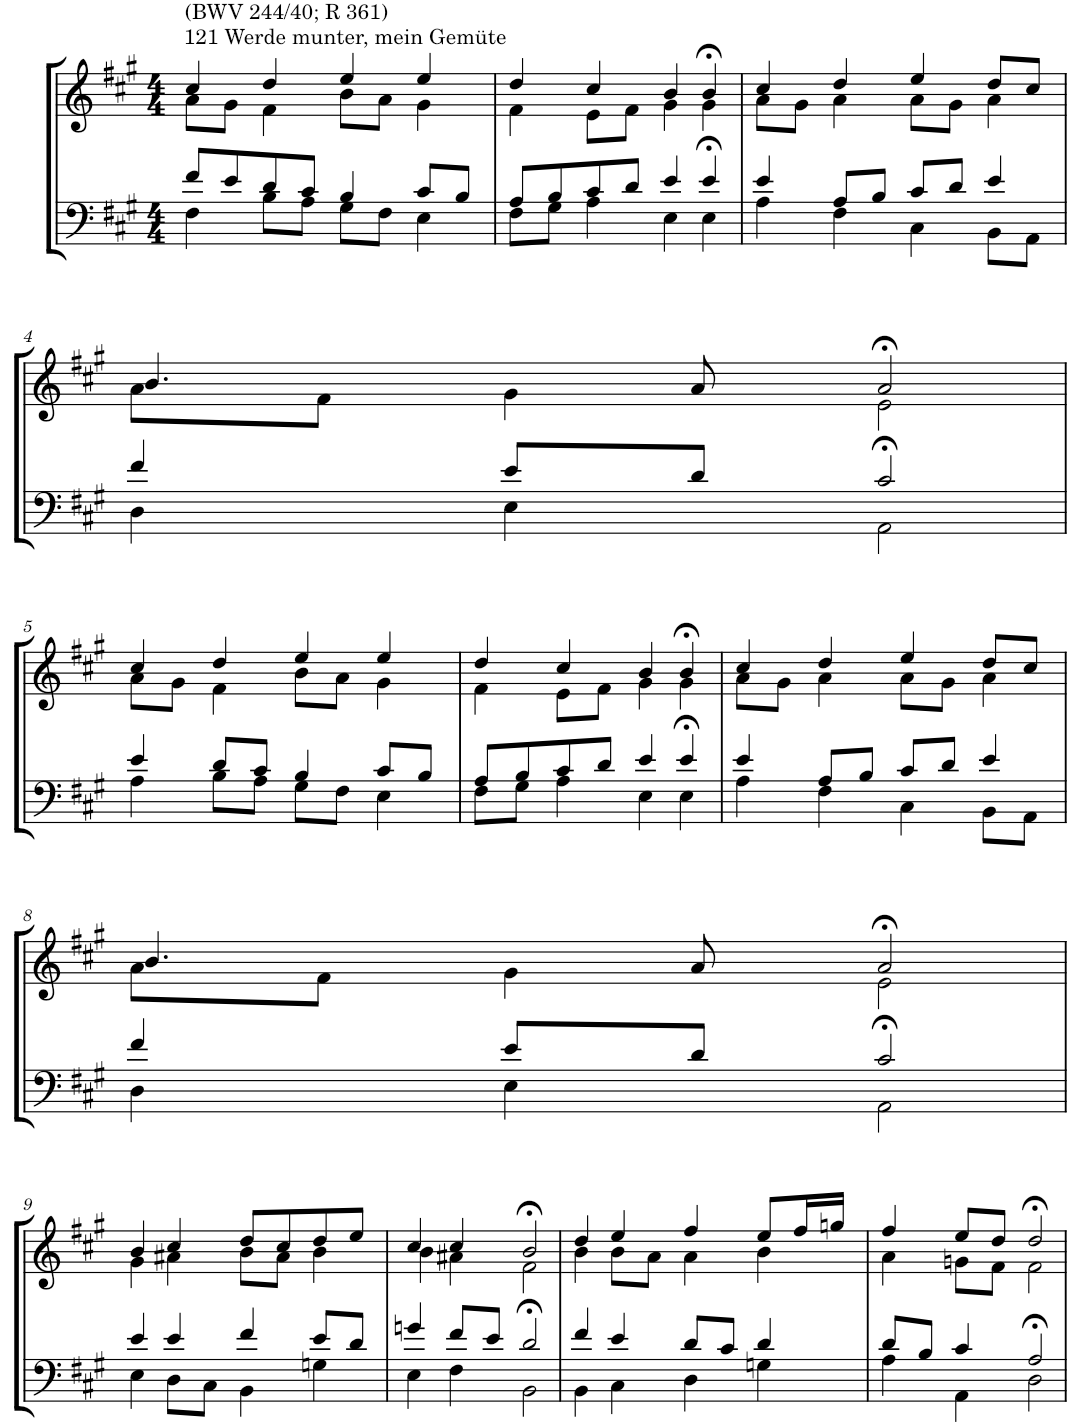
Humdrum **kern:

**kern	**kern
*part2	*part1
*staff2	*staff1
*I"Tenor/Baß	*I"Sopran/Alt
*clefF4	*clefG2
*k[f#c#g#]	*k[f#c#g#]
*M4/4	*M4/4
=1	=1
*^	*^
!	!	!LO:TX:a:t=121 Werde munter, mein Gemüte	!
!	!	!LO:TX:a:t=(BWV 244/40; R 361)	!
8f#/L	4F#\	4cc#/	8a\L
8e/	.	.	8g#\J
8d/	8B\L	4dd/	4f#\
8c#/J	8A\J	.	.
4B/	8G#\L	4ee/	8b\L
.	8F#\J	.	8a\J
8c#/L	4E\	4ee/	4g#\
8B/J	.	.	.
=2	=2	=2	=2
8A/L	8F#\L	4dd/	4f#\
8B/	8G#\J	.	.
8c#/	4A\	4cc#/	8e\L
8d/J	.	.	8f#\J
4e/	4E\	4b/	4g#\
4e/	4E>\	4b>/	4g#\
=3	=3	=3	=3
4e/	4A\	4cc#/	8a\L
.	.	.	8g#\J
8A/L	4F#\	4dd/	4a\
8B/J	.	.	.
8c#/L	4C#\	4ee/	8a\L
8d/J	.	.	8g#\J
4e/	8BB\L	8dd/L	4a\
.	8AA\J	8cc#/J	.
!!LO:LB:g=z	!!
=4	=4	=4	=4
4f#/	4D\	4.b/	8a\L
.	.	.	8f#\J
8e/L	4E\	.	4g#\
8d/J	.	8a/	.
2c#/	2AA>\	2a>/	2e\
!!LO:LB:g=z	!!
=5	=5	=5	=5
4e/	4A\	4cc#/	8a\L
.	.	.	8g#\J
8d/L	8B\L	4dd/	4f#\
8c#/J	8A\J	.	.
4B/	8G#\L	4ee/	8b\L
.	8F#\J	.	8a\J
8c#/L	4E\	4ee/	4g#\
8B/J	.	.	.
=6	=6	=6	=6
8A/L	8F#\L	4dd/	4f#\
8B/	8G#\J	.	.
8c#/	4A\	4cc#/	8e\L
8d/J	.	.	8f#\J
4e/	4E\	4b/	4g#\
4e/	4E>\	4b>/	4g#\
=7	=7	=7	=7
4e/	4A\	4cc#/	8a\L
.	.	.	8g#\J
8A/L	4F#\	4dd/	4a\
8B/J	.	.	.
8c#/L	4C#\	4ee/	8a\L
8d/J	.	.	8g#\J
4e/	8BB\L	8dd/L	4a\
.	8AA\J	8cc#/J	.
!!LO:LB:g=z	!!
=8	=8	=8	=8
4f#/	4D\	4.b/	8a\L
.	.	.	8f#\J
8e/L	4E\	.	4g#\
8d/J	.	8a/	.
2c#/	2AA>\	2a>/	2e\
!!LO:LB:g=z	!!
=9	=9	=9	=9
4e/	4E\	4b/	4g#\
4e/	8D\L	4cc#/	4a#X\
.	8C#\J	.	.
4f#/	4BB\	8dd/L	8b\L
.	.	8cc#/	8a#\J
8e/L	4Gn\	8dd/	4b\
8d/J	.	8ee/J	.
=10	=10	=10	=10
4gn/	4E\	4cc#/	4b\
8f#/L	4F#\	4cc#/	4a#X\
8e/J	.	.	.
2d/	2BB>\	2b>/	2f#\
=11	=11	=11	=11
4f#/	4BB\	4dd/	4b\
4e/	4C#\	4ee/	8b\L
.	.	.	8a\J
8d/L	4D\	4ff#/	4a\
8c#/J	.	.	.
4d/	4Gn\	8ee/L	4b\
.	.	16ff#/L	.
.	.	16ggn/JJ	.
=12	=12	=12	=12
8d/L	4A\	4ff#/	4a\
8B/J	.	.	.
4c#/	4AA\	8ee/L	8gn\L
.	.	8dd/J	8f#\J
2A/	2D>\	2dd>/	2f#\
*v	*v	*	*
*	*v	*v
=	=
*-	*-
